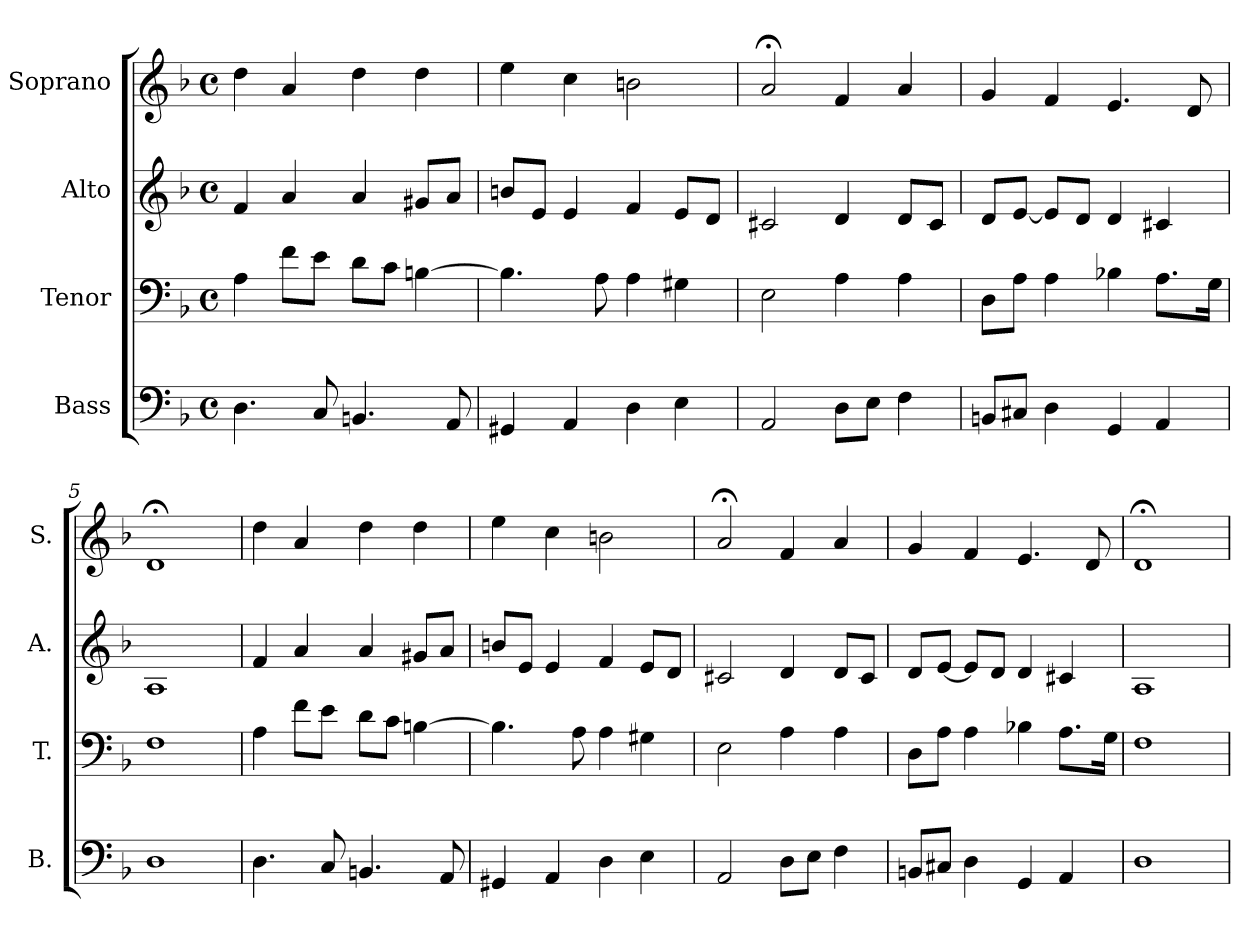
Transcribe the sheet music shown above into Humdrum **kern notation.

**kern	**kern	**kern	**kern
*part4	*part3	*part2	*part1
*staff4	*staff3	*staff2	*staff1
*I"Bass	*I"Tenor	*I"Alto	*I"Soprano
*I'B.	*I'T.	*I'A.	*I'S.
*clefF4	*clefF4	*clefG2	*clefG2
*k[b-]	*k[b-]	*k[b-]	*k[b-]
*d:	*d:	*d:	*d:
*M4/4	*M4/4	*M4/4	*M4/4
*met(c)	*met(c)	*met(c)	*met(c)
=1	=1	=1	=1
4.D\	4A\	4f/	4dd\
.	8f\L	4a/	4a/
8C/	8e\J	.	.
4.BBn/	8d\L	4a/	4dd\
.	8c\J	.	.
.	[4Bn\	8g#X/L	4dd\
8AA/	.	8a/J	.
=2	=2	=2	=2
4GG#X/	4.B\]	8bn/L	4ee\
.	.	8e/J	.
4AA/	.	4e/	4cc\
.	8A\	.	.
4D\	4A\	4f/	2bn\
4E\	4G#X\	8e/L	.
.	.	8d/J	.
=3	=3	=3	=3
2AA/	2E\	2c#X/	2a;</
8D\L	4A\	4d/	4f/
8E\J	.	.	.
4F\	4A\	8d/L	4a/
.	.	8c#/J	.
=4	=4	=4	=4
8BBn/L	8D\L	8d/L	4g/
8C#X/J	8A\J	[8e/J	.
4D\	4A\	8e/L]	4f/
.	.	8d/J	.
4GG/	4B-X\	4d/	4.e/
4AA/	8.A\L	4c#X/	.
.	.	.	8d/
.	16G\Jk	.	.
=5	=5	=5	=5
1D	1F	1A	1d;<
!!LO:LB:g=z
=6	=6	=6	=6
4.D\	4A\	4f/	4dd\
.	8f\L	4a/	4a/
8C/	8e\J	.	.
4.BBn/	8d\L	4a/	4dd\
.	8c\J	.	.
.	[4Bn\	8g#X/L	4dd\
8AA/	.	8a/J	.
=7	=7	=7	=7
4GG#X/	4.B\]	8bn/L	4ee\
.	.	8e/J	.
4AA/	.	4e/	4cc\
.	8A\	.	.
4D\	4A\	4f/	2bn\
4E\	4G#X\	8e/L	.
.	.	8d/J	.
=8	=8	=8	=8
2AA/	2E\	2c#X/	2a;</
8D\L	4A\	4d/	4f/
8E\J	.	.	.
4F\	4A\	8d/L	4a/
.	.	8c#/J	.
=9	=9	=9	=9
8BBn/L	8D\L	8d/L	4g/
8C#X/J	8A\J	[8e/J	.
4D\	4A\	8e/L]	4f/
.	.	8d/J	.
4GG/	4B-X\	4d/	4.e/
4AA/	8.A\L	4c#X/	.
.	.	.	8d/
.	16G\Jk	.	.
=10	=10	=10	=10
1D	1F	1A	1d;<
=	=	=	=
*-	*-	*-	*-
